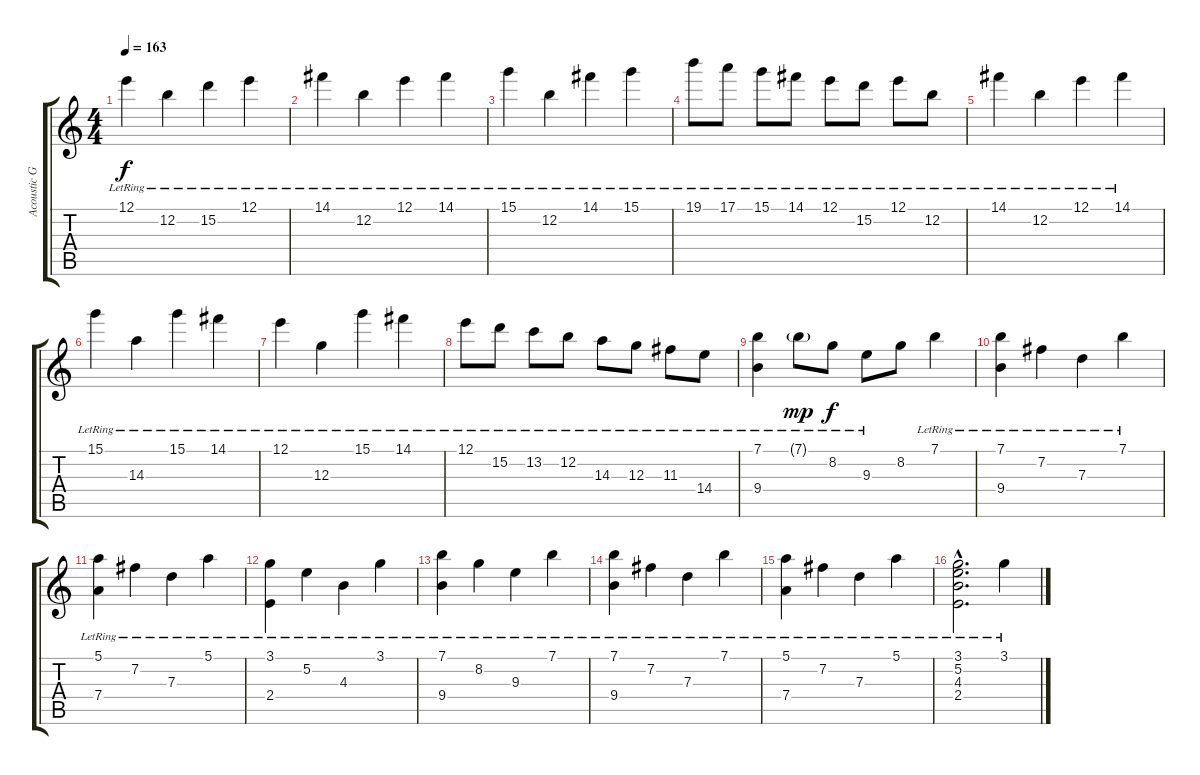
\track ("Acoustic Guitar I" "Acoustic G") {instrument acousticguitarnylon}
\staff {score tabs}
\tuning (E4 B3 G3 D3 A2 E2) {hide}
\ts (4 4)
\tempo 163
\clef g2
\ks c
12.1{lr}.4{dy f} 12.2{lr}.4 15.2{lr}.4 12.1{lr}.4 |
14.1{lr}.4 12.2{lr}.4 12.1{lr}.4 14.1{lr}.4 |
15.1{lr}.4 12.2{lr}.4 14.1{lr}.4 15.1{lr}.4 |
19.1{lr}.8 17.1{lr}.8 15.1{lr}.8 14.1{lr}.8 12.1{lr}.8 15.2{lr}.8 12.1{lr}.8 12.2{lr}.8 |
14.1{lr}.4 12.2{lr}.4 12.1{lr}.4 14.1{lr}.4 |
15.1{lr}.4 14.3{lr}.4 15.1{lr}.4 14.1{lr}.4 |
12.1{lr}.4 12.3{lr}.4 15.1{lr}.4 14.1{lr}.4 |
12.1{lr}.8 15.2{lr}.8 13.2{lr}.8 12.2{lr}.8 14.3{lr}.8 12.3{lr}.8 11.3{lr}.8 14.4{lr}.8 |
(7.1{lr} 9.4{lr}).4 7.1{g lr}.8{dy mp} 8.2{lr}.8{dy f} 9.3{lr}.8 8.2.8 7.1{lr}.4 |
(7.1{lr} 9.4{lr}).4 7.2{lr}.4 7.3{lr}.4 7.1{lr}.4 |
(5.1{lr} 7.4{lr}).4 7.2{lr}.4 7.3{lr}.4 5.1{lr}.4 |
(3.1{lr} 2.4{lr}).4 5.2{lr}.4 4.3{lr}.4 3.1{lr}.4 |
(7.1{lr} 9.4{lr}).4 8.2{lr}.4 9.3{lr}.4 7.1{lr}.4 |
(7.1{lr} 9.4{lr}).4 7.2{lr}.4 7.3{lr}.4 7.1{lr}.4 |
(5.1{lr} 7.4{lr}).4 7.2{lr}.4 7.3{lr}.4 5.1{lr}.4 |
(3.1{hac lr} 5.2{hac} 4.3{hac} 2.4{hac lr}).2{d} 3.1{lr}.4
